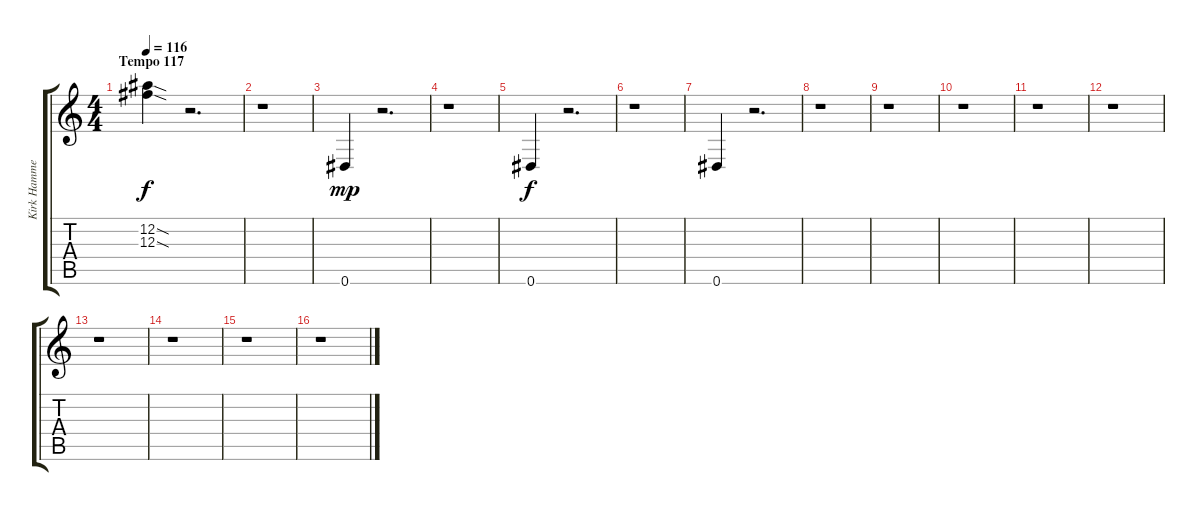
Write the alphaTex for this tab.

\track ("Kirk Hammet Lead dist" "Kirk Hamme") {instrument distortionguitar}
\staff {score tabs}
\tuning (Eb4 Bb3 Gb3 Db3 Ab2 Eb2) {hide}
\ts (4 4)
\section ("" "Tempo 117")
\tempo 117
\tempo 116
\clef g2
\ks c
(12.2{sod} 12.3{sod}).4{dy f} r.2{d} |
r.1 |
0.6.4{dy mp} r.2{d} |
r.1 |
0.6.4{dy f} r.2{d} |
r.1 |
0.6.4 r.2{d} |
r.1 |
r.1 |
r.1 |
r.1 |
r.1 |
r.1 |
r.1 |
r.1 |
r.1
